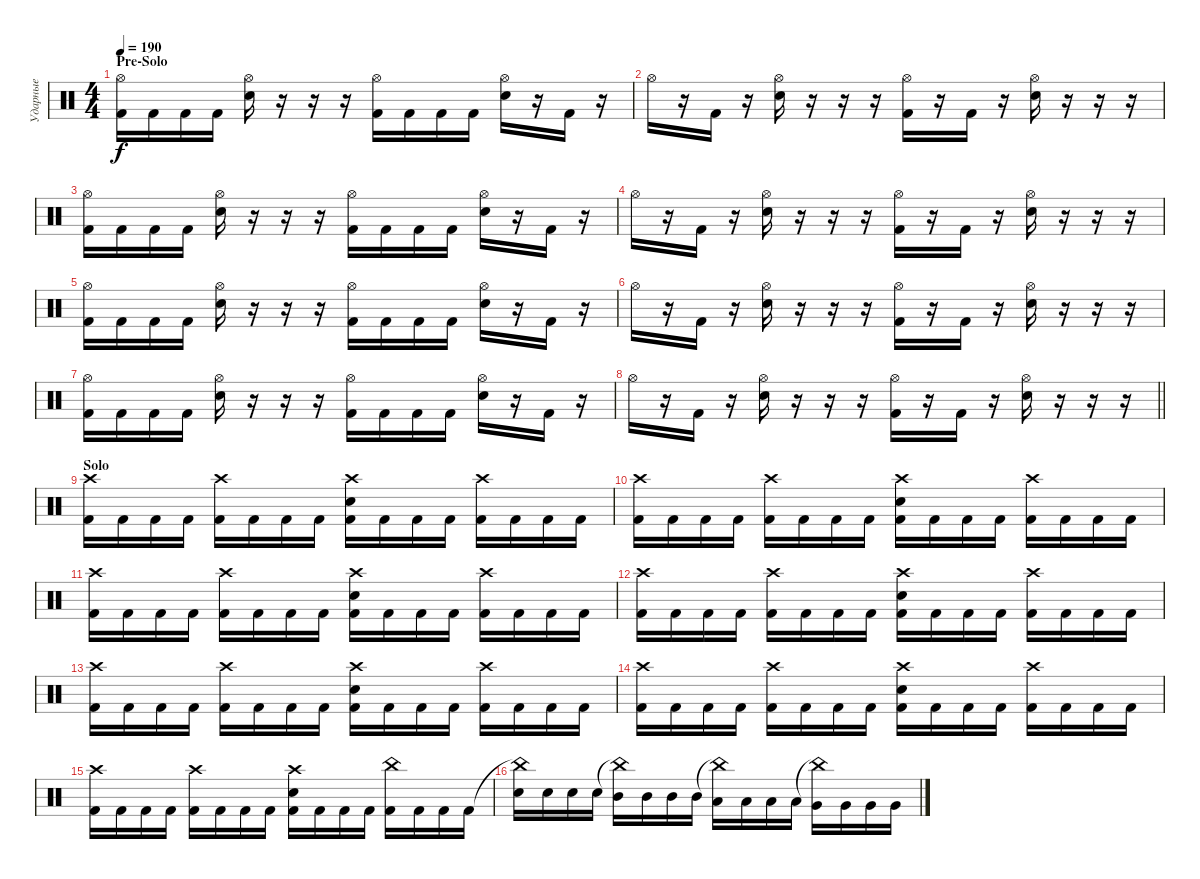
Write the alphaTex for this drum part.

\track ("Ударные" "Ударные") {instrument percussion}
\staff {score}
\articulation defaults
\ts (4 4)
\section ("" "Pre-Solo")
\tempo 190
\clef neutral
\ks c
("Hi-Hat (open)" "Kick (hit) 2").16{dy f} "Kick (hit) 2".16 "Kick (hit) 2".16 "Kick (hit) 2".16 ("Hi-Hat (open)" "Snare (hit) 2").16 r.16 r.16 r.16 ("Hi-Hat (open)" "Kick (hit) 2").16 "Kick (hit) 2".16 "Kick (hit) 2".16 "Kick (hit) 2".16 ("Hi-Hat (open)" "Snare (hit) 2").16 r.16 "Kick (hit) 2".16 r.16 |
"Hi-Hat (open)".16 r.16 "Kick (hit) 2".16 r.16 ("Hi-Hat (open)" "Snare (hit) 2").16 r.16 r.16 r.16 ("Hi-Hat (open)" "Kick (hit) 2").16 r.16 "Kick (hit) 2".16 r.16 ("Hi-Hat (open)" "Snare (hit) 2").16 r.16 r.16 r.16 |
("Hi-Hat (open)" "Kick (hit) 2").16 "Kick (hit) 2".16 "Kick (hit) 2".16 "Kick (hit) 2".16 ("Hi-Hat (open)" "Snare (hit) 2").16 r.16 r.16 r.16 ("Hi-Hat (open)" "Kick (hit) 2").16 "Kick (hit) 2".16 "Kick (hit) 2".16 "Kick (hit) 2".16 ("Hi-Hat (open)" "Snare (hit) 2").16 r.16 "Kick (hit) 2".16 r.16 |
"Hi-Hat (open)".16 r.16 "Kick (hit) 2".16 r.16 ("Hi-Hat (open)" "Snare (hit) 2").16 r.16 r.16 r.16 ("Hi-Hat (open)" "Kick (hit) 2").16 r.16 "Kick (hit) 2".16 r.16 ("Hi-Hat (open)" "Snare (hit) 2").16 r.16 r.16 r.16 |
("Hi-Hat (open)" "Kick (hit) 2").16 "Kick (hit) 2".16 "Kick (hit) 2".16 "Kick (hit) 2".16 ("Hi-Hat (open)" "Snare (hit) 2").16 r.16 r.16 r.16 ("Hi-Hat (open)" "Kick (hit) 2").16 "Kick (hit) 2".16 "Kick (hit) 2".16 "Kick (hit) 2".16 ("Hi-Hat (open)" "Snare (hit) 2").16 r.16 "Kick (hit) 2".16 r.16 |
"Hi-Hat (open)".16 r.16 "Kick (hit) 2".16 r.16 ("Hi-Hat (open)" "Snare (hit) 2").16 r.16 r.16 r.16 ("Hi-Hat (open)" "Kick (hit) 2").16 r.16 "Kick (hit) 2".16 r.16 ("Hi-Hat (open)" "Snare (hit) 2").16 r.16 r.16 r.16 |
("Hi-Hat (open)" "Kick (hit) 2").16 "Kick (hit) 2".16 "Kick (hit) 2".16 "Kick (hit) 2".16 ("Hi-Hat (open)" "Snare (hit) 2").16 r.16 r.16 r.16 ("Hi-Hat (open)" "Kick (hit) 2").16 "Kick (hit) 2".16 "Kick (hit) 2".16 "Kick (hit) 2".16 ("Hi-Hat (open)" "Snare (hit) 2").16 r.16 "Kick (hit) 2".16 r.16 |
\barLineRight lightlight "Hi-Hat (open)".16
r.16 "Kick (hit) 2".16 r.16 ("Hi-Hat (open)" "Snare (hit) 2").16 r.16 r.16 r.16 ("Hi-Hat (open)" "Kick (hit) 2").16 r.16 "Kick (hit) 2".16 r.16 ("Hi-Hat (open)" "Snare (hit) 2").16 r.16 r.16 r.16 |
\section ("" "Solo")
("Crash high (hit)" "Kick (hit) 2").16 "Kick (hit) 2".16 "Kick (hit) 2".16 "Kick (hit) 2".16 ("Crash high (hit)" "Kick (hit) 2").16 "Kick (hit) 2".16 "Kick (hit) 2".16 "Kick (hit) 2".16 ("Crash high (hit)" "Snare (hit) 2" "Kick (hit) 2").16 "Kick (hit) 2".16 "Kick (hit) 2".16 "Kick (hit) 2".16 ("Crash high (hit)" "Kick (hit) 2").16 "Kick (hit) 2".16 "Kick (hit) 2".16 "Kick (hit) 2".16 |
("Crash high (hit)" "Kick (hit) 2").16 "Kick (hit) 2".16 "Kick (hit) 2".16 "Kick (hit) 2".16 ("Crash high (hit)" "Kick (hit) 2").16 "Kick (hit) 2".16 "Kick (hit) 2".16 "Kick (hit) 2".16 ("Crash high (hit)" "Snare (hit) 2" "Kick (hit) 2").16 "Kick (hit) 2".16 "Kick (hit) 2".16 "Kick (hit) 2".16 ("Crash high (hit)" "Kick (hit) 2").16 "Kick (hit) 2".16 "Kick (hit) 2".16 "Kick (hit) 2".16 |
("Crash high (hit)" "Kick (hit) 2").16 "Kick (hit) 2".16 "Kick (hit) 2".16 "Kick (hit) 2".16 ("Crash high (hit)" "Kick (hit) 2").16 "Kick (hit) 2".16 "Kick (hit) 2".16 "Kick (hit) 2".16 ("Crash high (hit)" "Snare (hit) 2" "Kick (hit) 2").16 "Kick (hit) 2".16 "Kick (hit) 2".16 "Kick (hit) 2".16 ("Crash high (hit)" "Kick (hit) 2").16 "Kick (hit) 2".16 "Kick (hit) 2".16 "Kick (hit) 2".16 |
("Crash high (hit)" "Kick (hit) 2").16 "Kick (hit) 2".16 "Kick (hit) 2".16 "Kick (hit) 2".16 ("Crash high (hit)" "Kick (hit) 2").16 "Kick (hit) 2".16 "Kick (hit) 2".16 "Kick (hit) 2".16 ("Crash high (hit)" "Snare (hit) 2" "Kick (hit) 2").16 "Kick (hit) 2".16 "Kick (hit) 2".16 "Kick (hit) 2".16 ("Crash high (hit)" "Kick (hit) 2").16 "Kick (hit) 2".16 "Kick (hit) 2".16 "Kick (hit) 2".16 |
("Crash high (hit)" "Kick (hit) 2").16 "Kick (hit) 2".16 "Kick (hit) 2".16 "Kick (hit) 2".16 ("Crash high (hit)" "Kick (hit) 2").16 "Kick (hit) 2".16 "Kick (hit) 2".16 "Kick (hit) 2".16 ("Crash high (hit)" "Snare (hit) 2" "Kick (hit) 2").16 "Kick (hit) 2".16 "Kick (hit) 2".16 "Kick (hit) 2".16 ("Crash high (hit)" "Kick (hit) 2").16 "Kick (hit) 2".16 "Kick (hit) 2".16 "Kick (hit) 2".16 |
("Crash high (hit)" "Kick (hit) 2").16 "Kick (hit) 2".16 "Kick (hit) 2".16 "Kick (hit) 2".16 ("Crash high (hit)" "Kick (hit) 2").16 "Kick (hit) 2".16 "Kick (hit) 2".16 "Kick (hit) 2".16 ("Crash high (hit)" "Snare (hit) 2" "Kick (hit) 2").16 "Kick (hit) 2".16 "Kick (hit) 2".16 "Kick (hit) 2".16 ("Crash high (hit)" "Kick (hit) 2").16 "Kick (hit) 2".16 "Kick (hit) 2".16 "Kick (hit) 2".16 |
("Crash high (hit)" "Kick (hit) 2").16 "Kick (hit) 2".16 "Kick (hit) 2".16 "Kick (hit) 2".16 ("Crash high (hit)" "Kick (hit) 2").16 "Kick (hit) 2".16 "Kick (hit) 2".16 "Kick (hit) 2".16 ("Crash high (hit)" "Snare (hit) 2" "Kick (hit) 2").16 "Kick (hit) 2".16 "Kick (hit) 2".16 "Kick (hit) 2".16 ("China (hit)" "Kick (hit) 2").16 "Kick (hit) 2".16 "Kick (hit) 2".16 "Kick (hit) 2".16 |
("China (hit)"{t} "Snare (hit) 2").16 "Snare (hit) 2".16 "Snare (hit) 2".16 "Snare (hit) 2".16 ("China (hit)"{t} "Mid Tom (hit)").16 "Mid Tom (hit)".16 "Mid Tom (hit)".16 "Mid Tom (hit)".16 ("China (hit)"{t} "Low Tom (hit)").16 "Low Tom (hit)".16 "Low Tom (hit)".16 "Low Tom (hit)".16 ("China (hit)"{t} "Very Low Tom (hit)").16 "Very Low Tom (hit)".16 "Very Low Tom (hit)".16 "Very Low Tom (hit)".16
